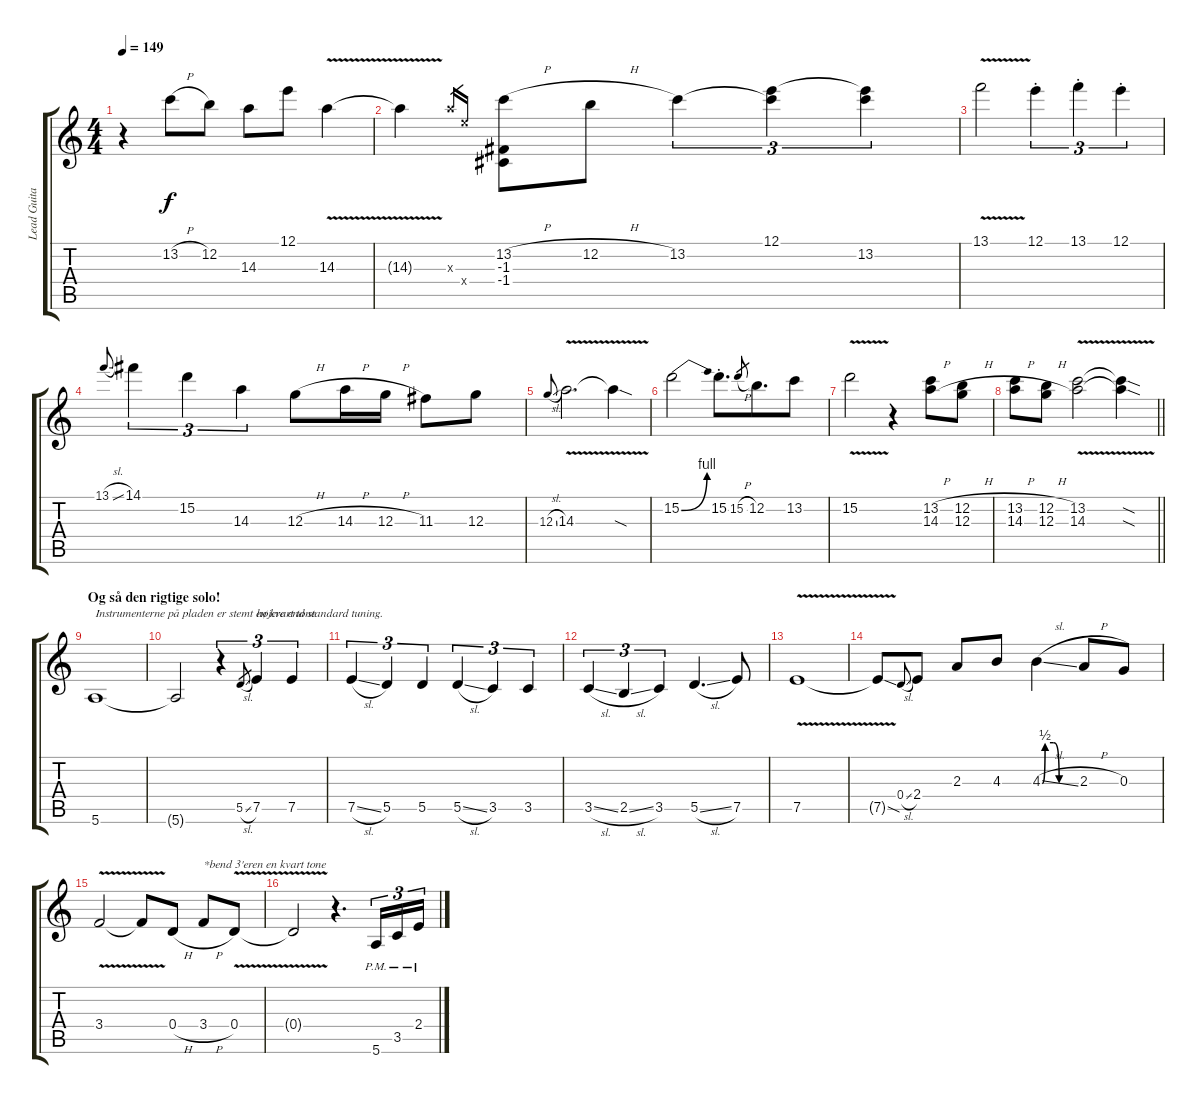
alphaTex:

\track ("Lead Guitar - clean" "Lead Guita") {instrument electricguitarclean}
\staff {score tabs}
\tuning (E4 B3 G3 D3 A2 E2) {hide}
\ts (4 4)
\tempo 149
\clef g2
\ks c
r.4{dy f} 13.2{h}.8 12.2.8 14.3.8 12.1.8 14.3{v}.4 |
14.3{t}.4 14.3{x}.16{gr} 14.4{x}.16{gr} (13.2{h} -1.3 -1.4).8{beam Down} 12.2{h}.8{beam Down} 13.2.4{tu (3 2) beam Down} (12.1 13.2{t}).4{tu (3 2) beam Down} (12.1{t} 13.2).4{tu (3 2) beam Down} |
13.1{v}.2 12.1{st}.4{tu (3 2)} 13.1{st}.4{tu (3 2)} 12.1{st}.4{tu (3 2)} |
13.1{sl}.8{gr onbeat} 14.1.4{tu (3 2)} 15.2.4{tu (3 2)} 14.3.4{tu (3 2)} 12.3{h}.8 14.3{h}.16 12.3{h}.16 11.3.8 12.3.8 |
12.3{sl}.8{gr onbeat} 14.3{v}.2{d} 14.3{sod t}.4 |
15.2{be (bend 0 0 60 4)}.2 15.2{st}.8{d} 15.2{h}.8{gr beam merge} 12.2.8{d beam merge} 13.2.8 |
15.2{v}.2 r.4 (13.2{h} 14.3{h}).8 (12.2{h} 12.3{h}).8 |
\barLineRight lightlight
(13.2{h} 14.3{h}).8 (12.2{h} 12.3{h}).8 (13.2{v} 14.3{v}).2 (13.2{sod t} 14.3{sod t}).4 |
\section ("" "Og så den rigtige solo!")
5.6.1{txt "Instrumenterne på pladen er stemt en kvart tone"} |
5.6{t}.2 r.4{tu (3 2)} 5.5{sl}.8{gr} 7.5.4{tu (3 2) txt "højere end standard tuning."} 7.5.4{tu (3 2)} |
7.5{sl}.4{tu (3 2)} 5.5.4{tu (3 2)} 5.5.4{tu (3 2)} 5.5{sl}.4{tu (3 2)} 3.5.4{tu (3 2)} 3.5.4{tu (3 2)} |
3.5{sl}.4{tu (3 2)} 2.5{sl}.4{tu (3 2)} 3.5.4{tu (3 2)} 5.5{sl}.4{d} 7.5.8 |
7.5{v}.1 |
7.5{sod t}.8 0.4{sl}.8{gr onbeat} 2.4.8 2.3.8 4.3.8 4.3{be (custom 0 0 5 2 20 2 30 0 60 0) sl}.4 2.3{h}.8 0.3.8 |
3.4{v}.2 3.4{t}.8 0.4{h}.8 3.4{h}.8{txt "*bend 3'eren en kvart tone"} 0.4{v}.8 |
0.4{t}.2 r.4{d} 5.6{pm}.16{tu (3 2)} 3.5{pm}.16{tu (3 2)} 2.4{pm}.16{tu (3 2)}
